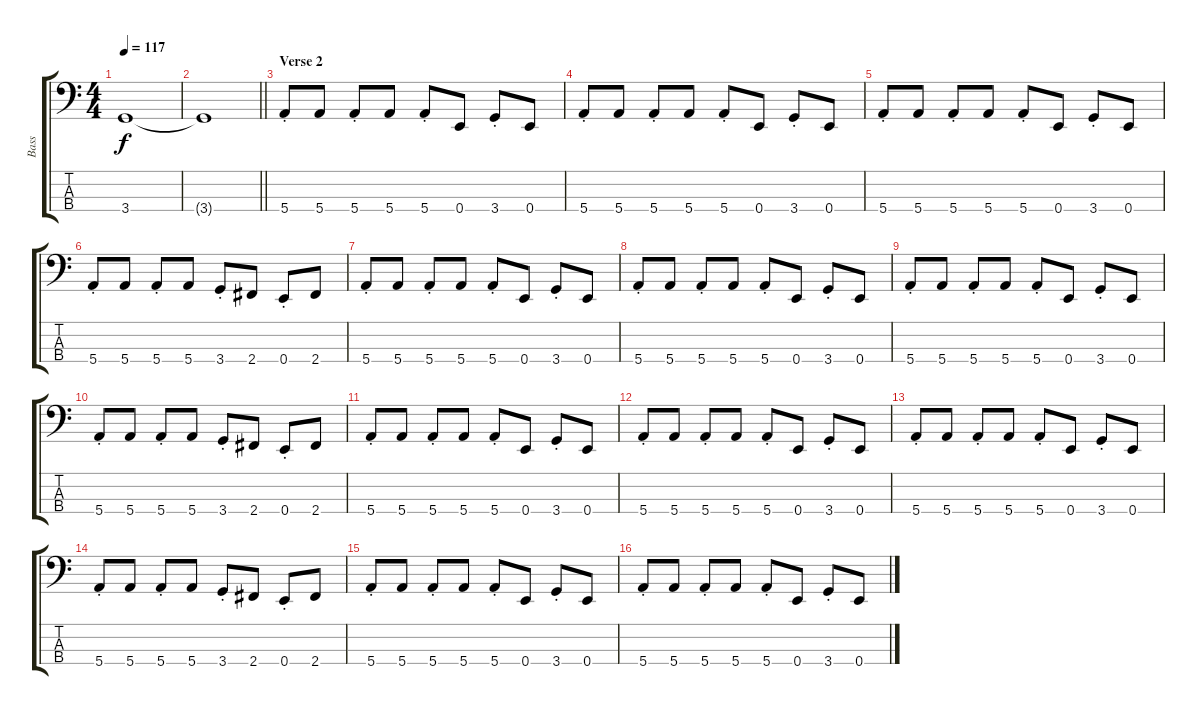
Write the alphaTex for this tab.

\track ("Bass" "Bass") {instrument electricbassfinger}
\staff {score tabs}
\tuning (G2 D2 A1 E1) {hide}
\ts (4 4)
\tempo 117
\clef f4
\ks c
3.4{t}.1{dy f} |
\barLineRight lightlight
3.4{t}.1 |
\section ("" "Verse 2")
5.4{st}.8 5.4.8 5.4{st}.8 5.4.8 5.4{st}.8 0.4.8 3.4{st}.8 0.4.8 |
5.4{st}.8 5.4.8 5.4{st}.8 5.4.8 5.4{st}.8 0.4.8 3.4{st}.8 0.4.8 |
5.4{st}.8 5.4.8 5.4{st}.8 5.4.8 5.4{st}.8 0.4.8 3.4{st}.8 0.4.8 |
5.4{st}.8 5.4.8 5.4{st}.8 5.4.8 3.4{st}.8 2.4.8 0.4{st}.8 2.4.8 |
5.4{st}.8 5.4.8 5.4{st}.8 5.4.8 5.4{st}.8 0.4.8 3.4{st}.8 0.4.8 |
5.4{st}.8 5.4.8 5.4{st}.8 5.4.8 5.4{st}.8 0.4.8 3.4{st}.8 0.4.8 |
5.4{st}.8 5.4.8 5.4{st}.8 5.4.8 5.4{st}.8 0.4.8 3.4{st}.8 0.4.8 |
5.4{st}.8 5.4.8 5.4{st}.8 5.4.8 3.4{st}.8 2.4.8 0.4{st}.8 2.4.8 |
5.4{st}.8 5.4.8 5.4{st}.8 5.4.8 5.4{st}.8 0.4.8 3.4{st}.8 0.4.8 |
5.4{st}.8 5.4.8 5.4{st}.8 5.4.8 5.4{st}.8 0.4.8 3.4{st}.8 0.4.8 |
5.4{st}.8 5.4.8 5.4{st}.8 5.4.8 5.4{st}.8 0.4.8 3.4{st}.8 0.4.8 |
5.4{st}.8 5.4.8 5.4{st}.8 5.4.8 3.4{st}.8 2.4.8 0.4{st}.8 2.4.8 |
5.4{st}.8 5.4.8 5.4{st}.8 5.4.8 5.4{st}.8 0.4.8 3.4{st}.8 0.4.8 |
5.4{st}.8 5.4.8 5.4{st}.8 5.4.8 5.4{st}.8 0.4.8 3.4{st}.8 0.4.8
